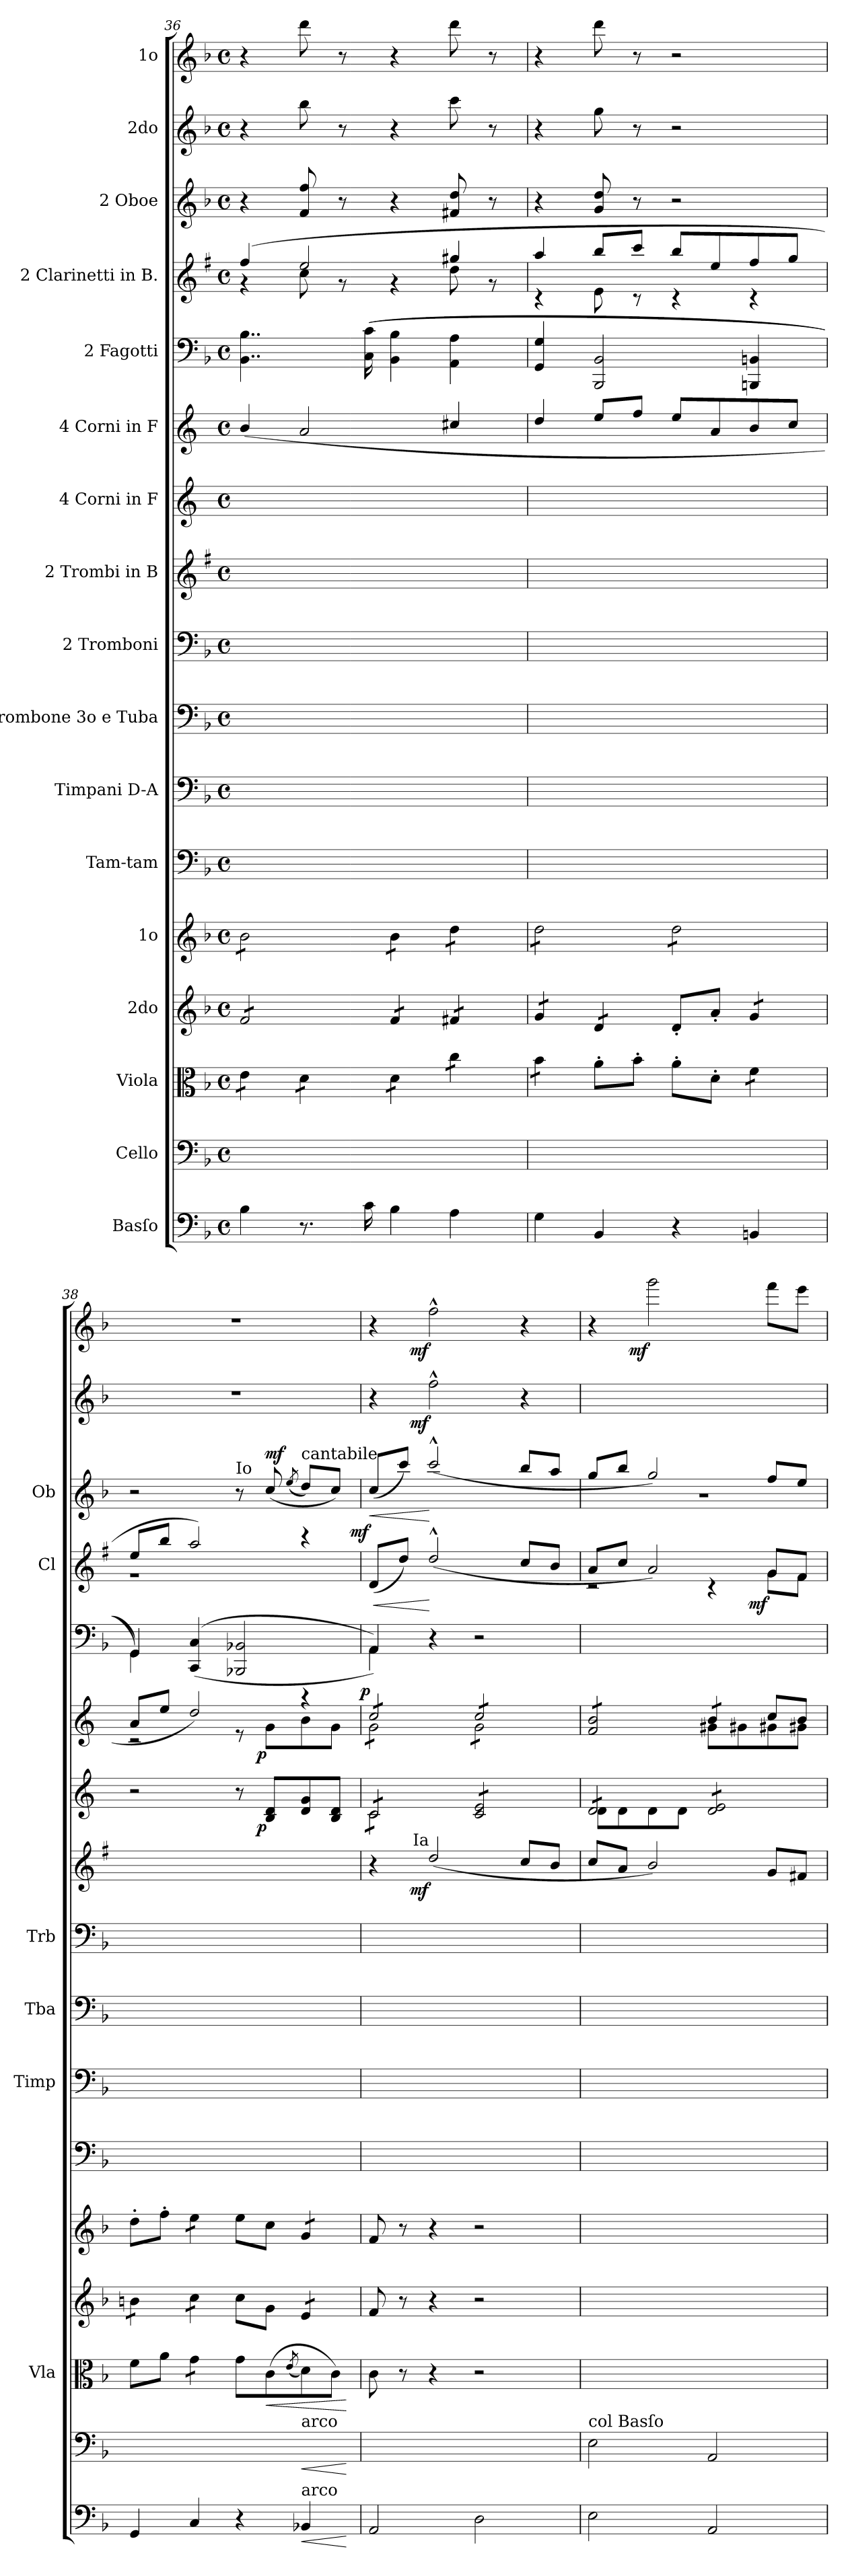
**kern	**dynam	**kern	**dynam	**kern	**dynam	**kern	**kern	**kern	**kern	**kern	**kern	**kern	**dynam	**kern	**dynam	**kern	**dynam	**kern	**kern	**dynam	**kern	**dynam	**kern	**dynam	**kern	**dynam
*part17	*part17	*part16	*part16	*part15	*part15	*part14	*part13	*part12	*part11	*part10	*part9	*part8	*part8	*part7	*part7	*part6	*part6	*part5	*part4	*part4	*part3	*part3	*part2	*part2	*part1	*part1
*staff17	*staff17	*staff16	*staff16	*staff15	*staff15	*staff14	*staff13	*staff12	*staff11	*staff10	*staff9	*staff8	*staff8	*staff7	*staff7	*staff6	*staff6	*staff5	*staff4	*staff4	*staff3	*staff3	*staff2	*staff2	*staff1	*staff1
*I"Basſo	*	*I"Cello	*	*I"Viola	*	*I"2do	*I"1o	*I"Tam-tam	*I"Timpani D-A	*I"Trombone 3o e Tuba	*I"2 Tromboni	*I"2 Trombi in B	*	*I"4 Corni in F	*	*I"4 Corni in F	*	*I"2 Fagotti	*I"2 Clarinetti in B.	*	*I"2 Oboe	*	*I"2do	*	*I"1o	*
*	*	*	*	*I'Vla	*	*	*	*	*I'Timp	*I'Tba	*I'Trb	*	*	*	*	*	*	*	*I'Cl	*	*I'Ob	*	*	*	*	*
*clefF4	*	*clefF4	*	*clefC3	*	*clefG2	*clefG2	*clefF4	*clefF4	*clefF4	*clefF4	*clefG2	*	*clefG2	*	*clefG2	*	*clefF4	*clefG2	*	*clefG2	*	*clefG2	*	*clefG2	*
*	*	*	*	*	*	*	*	*	*	*	*	*ITrd1c2	*	*ITrd4c7	*	*ITrd4c7	*	*	*ITrd1c2	*	*	*	*	*	*	*
*k[b-]	*	*k[b-]	*	*k[b-]	*	*k[b-]	*k[b-]	*k[b-]	*k[b-]	*k[b-]	*k[b-]	*k[b-]	*	*k[b-]	*	*k[b-]	*	*k[b-]	*k[b-]	*	*k[b-]	*	*k[b-]	*	*k[b-]	*
*d:	*	*d:	*	*d:	*	*d:	*d:	*d:	*d:	*d:	*d:	*d:	*	*d:	*	*d:	*	*d:	*d:	*	*d:	*	*d:	*	*d:	*
*M4/4	*	*M4/4	*	*M4/4	*	*M4/4	*M4/4	*M4/4	*M4/4	*M4/4	*M4/4	*M4/4	*	*M4/4	*	*M4/4	*	*M4/4	*M4/4	*	*M4/4	*	*M4/4	*	*M4/4	*
*met(c)	*	*met(c)	*	*met(c)	*	*met(c)	*met(c)	*met(c)	*met(c)	*met(c)	*met(c)	*met(c)	*	*met(c)	*	*met(c)	*	*met(c)	*met(c)	*	*met(c)	*	*met(c)	*	*met(c)	*
=36	=36	=36	=36	=36	=36	=36	=36	=36	=36	=36	=36	=36	=36	=36	=36	=36	=36	=36	=36	=36	=36	=36	=36	=36	=36	=36
*	*	*	*	*	*	*	*	*	*	*	*	*	*	*	*	*	*	*	*^	*	*	*	*	*	*	*
*	*	*	*	*tremolo	*	*	*	*	*	*	*	*	*	*	*	*	*	*	*	*	*	*	*	*	*	*	*
*	*	*	*	*	*	*tremolo	*	*	*	*	*	*	*	*	*	*	*	*	*	*	*	*	*	*	*	*	*
*	*	*	*	*	*	*	*tremolo	*	*	*	*	*	*	*	*	*	*	*	*	*	*	*	*	*	*	*	*
4B-\	.	4B-\yy	.	8e\L	.	8f/L	8b-\L	1ryy	1ryy	1ryy	1ryy	1ryy	.	1ryy	.	(<4e/	.	4..BB-\ 4..B-\	(>4ee/	4r	.	4r	.	4r	.	4r	.
.	.	.	.	8e\J	.	8f/	8b-\	.	.	.	.	.	.	.	.	.	.	.	.	.	.	.	.	.	.	.	.
8.r	.	8.ryy	.	8d\L	.	8f/	8b-\	.	.	.	.	.	.	.	.	2d/	.	.	2dd/	8b-\	.	8f/ 8ff/	.	8bb-\	.	8ddd\	.
.	.	.	.	8d\J	.	8f/J	8b-\J	.	.	.	.	.	.	.	.	.	.	.	.	8r	.	8r	.	8r	.	8r	.
16c\	.	16c\yy	.	.	.	.	.	.	.	.	.	.	.	.	.	.	.	(>(<16C\ 16c\	.	.	.	.	.	.	.	.	.
4B-\	.	4B-\yy	.	8d\L	.	8f/L	8b-\L	.	.	.	.	.	.	.	.	.	.	4BB-\ 4B-\	.	4r	.	4r	.	4r	.	4r	.
.	.	.	.	8d\J	.	8f/J	8b-\J	.	.	.	.	.	.	.	.	.	.	.	.	.	.	.	.	.	.	.	.
4A\	.	4A\yy	.	8cc\L	.	8f#X/L	8dd\L	.	.	.	.	.	.	.	.	4f#X/	.	4AA\ 4A\	4ff#X/	8cc\	.	8f#X/ 8dd/	.	8ccc\	.	8ddd\	.
.	.	.	.	8cc\J	.	8f#X/J	8dd\J	.	.	.	.	.	.	.	.	.	.	.	.	8r	.	8r	.	8r	.	8r	.
=37	=37	=37	=37	=37	=37	=37	=37	=37	=37	=37	=37	=37	=37	=37	=37	=37	=37	=37	=37	=37	=37	=37	=37	=37	=37	=37	=37
4G\	.	4G\yy	.	8b-\L	.	8g/L	8dd\L	1ryy	1ryy	1ryy	1ryy	1ryy	.	1ryy	.	4g/	.	4GG/ 4G/	4gg/	4r	.	4r	.	4r	.	4r	.
.	.	.	.	8b-\J	.	8g/J	8dd\	.	.	.	.	.	.	.	.	.	.	.	.	.	.	.	.	.	.	.	.
*	*	*	*	*Xtremolo	*	*	*	*	*	*	*	*	*	*	*	*	*	*	*	*	*	*	*	*	*	*	*
4BB-/	.	4BB-/yy	.	8a'>\L	.	8d/L	8dd\	.	.	.	.	.	.	.	.	8a/L	.	2BBB-/ 2BB-/	8aa/L	8d\	.	8g/ 8dd/	.	8gg\	.	8ddd\	.
.	.	.	.	8b-'>\J	.	8d/J	8dd\J	.	.	.	.	.	.	.	.	8b-/J	.	.	8bb-/J	8r	.	8r	.	8r	.	8r	.
*	*	*	*	*	*	*Xtremolo	*	*	*	*	*	*	*	*	*	*	*	*	*	*	*	*	*	*	*	*	*
4r	.	4ryy	.	8a'>\L	.	8d'</L	8dd\L	.	.	.	.	.	.	.	.	8a/L	.	.	8aa/L	4r	.	2r	.	2r	.	2r	.
.	.	.	.	8d'>\J	.	8a'</J	8dd\	.	.	.	.	.	.	.	.	8d/	.	.	8dd/	.	.	.	.	.	.	.	.
*	*	*	*	*tremolo	*	*	*	*	*	*	*	*	*	*	*	*	*	*	*	*	*	*	*	*	*	*	*
*	*	*	*	*	*	*tremolo	*	*	*	*	*	*	*	*	*	*	*	*	*	*	*	*	*	*	*	*	*
4BBn/	.	4BBn/yy	.	8f\L	.	8g/L	8dd\	.	.	.	.	.	.	.	.	8e/	.	4BBBn/ 4BBn/	8ee/	4r	.	.	.	.	.	.	.
.	.	.	.	8f\J	.	8g/J	8dd\J	.	.	.	.	.	.	.	.	8f/J	.	.	8ff/J	.	.	.	.	.	.	.	.
*	*	*	*	*	*	*	*Xtremolo	*	*	*	*	*	*	*	*	*	*	*	*	*	*	*	*	*	*	*	*
*	*	*	*	*Xtremolo	*	*	*	*	*	*	*	*	*	*	*	*	*	*	*	*	*	*	*	*	*	*	*
=38	=38	=38	=38	=38	=38	=38	=38	=38	=38	=38	=38	=38	=38	=38	=38	=38	=38	=38	=38	=38	=38	=38	=38	=38	=38	=38	=38
*	*	*	*	*	*	*	*	*	*	*	*	*	*	*	*	*^	*	*^	*	*	*	*	*	*	*	*	*
4GG/	.	4GG/yy	.	8f\L	.	8bn\L	8dd'>\L	1ryy	1ryy	1ryy	1ryy	1ryy	.	2r	.	8d/L	2rc	.	4GG/)	4GG\)	8dd/L	1r	.	2r	.	1r	.	1r	.
.	.	.	.	8a\J	.	8bn\J	8ff'>\J	.	.	.	.	.	.	.	.	8a/J	.	.	.	.	8aa/J	.	.	.	.	.	.	.	.
*	*	*	*	*tremolo	*	*	*	*	*	*	*	*	*	*	*	*	*	*	*	*	*	*	*	*	*	*	*	*	*
*	*	*	*	*	*	*	*tremolo	*	*	*	*	*	*	*	*	*	*	*	*	*	*	*	*	*	*	*	*	*	*
4C/	.	4C/yy	.	8g\L	.	8cc\L	8ee\L	.	.	.	.	.	.	.	.	2g/)	.	.	(>(<4CC/ 4C/	4ryy	2gg/)	.	.	.	.	.	.	.	.
.	.	.	.	8g\J	.	8cc\J	8ee\J	.	.	.	.	.	.	.	.	.	.	.	.	.	.	.	.	.	.	.	.	.	.
*	*	*	*	*	*	*	*Xtremolo	*	*	*	*	*	*	*	*	*	*	*	*	*	*	*	*	*	*	*	*	*	*
*	*	*	*	*	*	*Xtremolo	*	*	*	*	*	*	*	*	*	*	*	*	*	*	*	*	*	*	*	*	*	*	*
*	*	*	*	*Xtremolo	*	*	*	*	*	*	*	*	*	*	*	*	*	*	*	*	*	*	*	*	*	*	*	*	*
!	!	!	!	!	!	!	!	!	!	!	!	!	!	!	!	!	!	!	!	!	!	!	!	!LO:TX:a:t=Io	!	!	!	!	!
4r	.	4ryy	.	8g\L	.	8cc\L	8ee\L	.	.	.	.	.	.	8r	.	.	8r	.	2BBB-X/ 2BB-X/	2ryy	.	.	.	8r	.	.	.	.	.
!	!	!	!	!	!LO:HP:b	!	!	!	!	!	!	!	!	!	!LO:DY:rj	!	!	!LO:DY:rj	!	!	!	!	!	!	!LO:DY:a	!	!	!	!
.	.	.	.	(>8c\	<	8g\J	8cc\J	.	.	.	.	.	.	8E/ 8G/L	p	.	8c\L	p	.	.	.	.	.	(<8cc/	mf	.	.	.	.
.	.	.	.	(<8qe/	.	.	.	.	.	.	.	.	.	.	.	.	.	.	.	.	.	.	.	(<8qee/	.	.	.	.	.
!	!	!	!	!	!	!	!	!	!	!	!	!	!	!	!	!	!	!	!	!	!	!	!	!LO:TX:a:t=cantabile	!	!	!	!	!
!	!	!LO:TX:a:t=arco	!	!	!	!	!	!	!	!	!	!	!	!	!	!	!	!	!	!	!	!	!	!	!	!	!	!	!
!LO:TX:a:t=arco	!	!	!	!	!	!	!	!	!	!	!	!	!	!	!	!	!	!	!	!	!	!	!	!	!	!	!	!	!
!	!LO:HP:b	!	!LO:HP:b	!	!	!	!	!	!	!	!	!	!	!	!	!	!	!	!	!	!	!	!	!	!	!	!	!	!
*	*	*	*	*	*	*tremolo	*	*	*	*	*	*	*	*	*	*	*	*	*	*	*	*	*	*	*	*	*	*	*
*	*	*	*	*	*	*	*tremolo	*	*	*	*	*	*	*	*	*	*	*	*	*	*	*	*	*	*	*	*	*	*
4BB-X/	<	4BB-X/yy	<	8d\)	.	8e/L	8g/L	.	.	.	.	.	.	8G/ 8c/	.	4r	8e\	.	.	.	4r	.	.	8dd/L)	.	.	.	.	.
.	.	.	.	8c\J)	.	8e/J	8g/J	.	.	.	.	.	.	8E/ 8G/J	.	.	8c\J	.	.	.	.	.	.	8cc/J)	.	.	.	.	.
*	*	*	*	*	*	*	*Xtremolo	*	*	*	*	*	*	*	*	*	*	*	*	*	*	*	*	*	*	*	*	*	*
*	*	*	*	*	*	*Xtremolo	*	*	*	*	*	*	*	*	*	*	*	*	*	*	*	*	*	*	*	*	*	*	*
*	*	*	*	*	*	*	*	*	*	*	*	*	*	*	*	*v	*v	*	*	*	*v	*v	*	*	*	*	*	*	*
*	*	*	*	*	*	*	*	*	*	*	*	*	*	*	*	*	*	*v	*v	*	*	*	*	*	*	*	*
.	[	.	[	.	[	.	.	.	.	.	.	.	.	.	.	.	.	.	.	.	.	.	.	.	.	.
=39	=39	=39	=39	=39	=39	=39	=39	=39	=39	=39	=39	=39	=39	=39	=39	=39	=39	=39	=39	=39	=39	=39	=39	=39	=39	=39
*	*	*	*	*	*	*	*	*	*	*	*	*	*	*^	*	*^	*	*^	*	*	*	*	*	*	*	*
!	!	!	!	!	!	!	!	!	!	!	!	!	!	!	!	!	!	!	!LO:DY:a:rj	!	!	!	!LO:HP:b	!	!LO:HP:b	!	!	!	!
!	!	!	!	!	!	!	!	!	!	!	!	!	!	!	!	!	!	!	!	!	!	!	!LO:DY:n=1:a:rj	!	!	!	!	!	!
*	*	*	*	*	*	*	*	*	*	*	*	*	*	*tremolo	*	*	*	*	*	*	*	*	*	*	*	*	*	*	*
*	*	*	*	*	*	*	*	*	*	*	*	*	*	*	*	*	*tremolo	*	*	*	*	*	*	*	*	*	*	*	*
2AA/	.	2AA/yy	.	8c\	.	8f/	8f/	1ryy	1ryy	1ryy	1ryy	4r	.	8F/L	8F\L	.	8f/L	8c\L	p	4AA/))	4AA\	(<8c/L	< mf	(<8cc/L	<	4r	.	4r	.
.	.	.	.	8r	.	8r	8r	.	.	.	.	.	.	8F/	8F\	.	8f/	8c\	.	.	.	8cc/J)	.	8ccc/J)	.	.	.	.	.
!	!	!	!	!	!	!	!	!	!	!	!	!LO:TX:a:rj:t=Ia	!	!	!	!	!	!	!	!	!	!	!	!	!	!	!	!	!
!	!	!	!	!	!	!	!	!	!	!	!	!	!LO:DY:rj	!	!	!	!	!	!	!	!	!	!	!	!	!	!LO:DY:rj	!	!LO:DY:rj
.	.	.	.	4r	.	4r	4r	.	.	.	.	(<2cc/	mf	8F/	8F\	.	8f/	8c\	.	4r	4ryy	(<2cc^^>/	[	(<2ccc^^>/	[	2ff^^>\	mf	2ff^^>\	mf
.	.	.	.	.	.	.	.	.	.	.	.	.	.	8F/J	8F\J	.	8f/J	8c\J	.	.	.	.	.	.	.	.	.	.	.
2D\	.	2D\yy	.	2r	.	2r	2r	.	.	.	.	.	.	8F/ 8A/L	2ryy	.	8f/L	8c\L	.	2r	2ryy	.	.	.	.	.	.	.	.
.	.	.	.	.	.	.	.	.	.	.	.	.	.	8F/ 8A/	.	.	8f/	8c\	.	.	.	.	.	.	.	.	.	.	.
.	.	.	.	.	.	.	.	.	.	.	.	8b-/L	.	8F/ 8A/	.	.	8f/	8c\	.	.	.	8b-/L	.	8bb-/L	.	4r	.	4r	.
.	.	.	.	.	.	.	.	.	.	.	.	8a/J	.	8F/ 8A/J	.	.	8f/J	8c\J	.	.	.	8a/J	.	8aa/J	.	.	.	.	.
*	*	*	*	*	*	*	*	*	*	*	*	*	*	*	*	*	*	*	*	*v	*v	*	*	*	*	*	*	*	*
=40	=40	=40	=40	=40	=40	=40	=40	=40	=40	=40	=40	=40	=40	=40	=40	=40	=40	=40	=40	=40	=40	=40	=40	=40	=40	=40	=40	=40
*	*	*	*	*	*	*	*	*	*	*	*	*	*	*	*	*	*	*	*	*	*^	*	*^	*	*	*	*	*
!	!	!LO:TX:a:t=col Basſo	!	!	!	!	!	!	!	!	!	!	!	!	!	!	!	!	!	!	!	!	!	!	!	!	!	!	!	!
2E\	.	2E\	.	1ryy	.	1ryy	1ryy	1ryy	1ryy	1ryy	1ryy	8b-/L	.	8G/L	8G\L	.	8B-/ 8e/L	2ryy	.	1ryy	8g/L	2rc	.	8gg/L	1r	.	1ryy	.	4r	.
.	.	.	.	.	.	.	.	.	.	.	.	8g/J	.	8G/	8G\	.	8B-/ 8e/	.	.	.	8b-/J	.	.	8bb-/J	.	.	.	.	.	.
!	!	!	!	!	!	!	!	!	!	!	!	!	!	!	!	!	!	!	!	!	!	!	!	!	!	!	!	!	!	!LO:DY:rj
.	.	.	.	.	.	.	.	.	.	.	.	2a/)	.	8G/	8G\	.	8B-/ 8e/	.	.	.	2g/)	.	.	2gg/)	.	.	.	.	2ggg\	mf
.	.	.	.	.	.	.	.	.	.	.	.	.	.	8G/J	8G\J	.	8B-/ 8e/J	.	.	.	.	.	.	.	.	.	.	.	.	.
2AA/	.	2AA/	.	.	.	.	.	.	.	.	.	.	.	8G/ 8A/L	2ryy	.	8e/L	8c#X\L	.	.	.	4r	.	.	.	.	.	.	.	.
.	.	.	.	.	.	.	.	.	.	.	.	.	.	8G/ 8A/	.	.	8e/J	8c#X\	.	.	.	.	.	.	.	.	.	.	.	.
*	*	*	*	*	*	*	*	*	*	*	*	*	*	*	*	*	*Xtremolo	*	*	*	*	*	*	*	*	*	*	*	*	*
!	!	!	!	!	!	!	!	!	!	!	!	!	!	!	!	!	!	!	!	!	!	!	!LO:DY:rj	!	!	!	!	!	!	!
.	.	.	.	.	.	.	.	.	.	.	.	8f/L	.	8G/ 8A/	.	.	8f/L	8c#X\	.	.	8f/L	8f\L	mf	8ff/L	.	.	.	.	8fff\L	.
.	.	.	.	.	.	.	.	.	.	.	.	8en/J	.	8G/ 8A/J	.	.	8e/J	8c#X\J	.	.	8e/J	8e\J	.	8ee/J	.	.	.	.	8eee\J	.
*	*	*	*	*	*	*	*	*	*	*	*	*	*	*Xtremolo	*	*	*	*	*	*	*	*	*	*	*	*	*	*	*	*
*	*	*	*	*	*	*	*	*	*	*	*	*	*	*v	*v	*	*	*	*	*	*v	*v	*	*v	*v	*	*	*	*	*
*	*	*	*	*	*	*	*	*	*	*	*	*	*	*	*	*v	*v	*	*	*	*	*	*	*	*	*	*
=	=	=	=	=	=	=	=	=	=	=	=	=	=	=	=	=	=	=	=	=	=	=	=	=	=	=
*-	*-	*-	*-	*-	*-	*-	*-	*-	*-	*-	*-	*-	*-	*-	*-	*-	*-	*-	*-	*-	*-	*-	*-	*-	*-	*-
